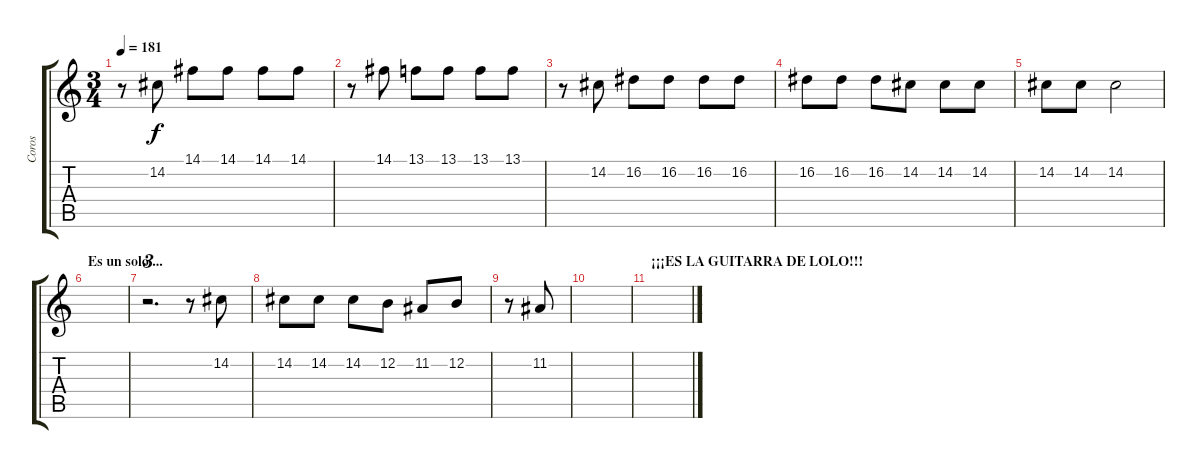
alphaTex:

\track ("Coros" "Coros") {instrument voiceoohs}
\staff {score tabs}
\tuning (E4 B3 G3 D3 A2 E2) {hide}
\ts (3 4)
\tempo 181
\clef g2
\ks c
r.8{dy f} 14.2.8 14.1.8 14.1.8 14.1.8 14.1.8 |
r.8 14.1.8 13.1.8 13.1.8 13.1.8 13.1.8 |
r.8 14.2.8 16.2.8 16.2.8 16.2.8 16.2.8 |
16.2.8 16.2.8 16.2.8 14.2.8 14.2.8 14.2.8 |
14.2.8 14.2.8 14.2.2 |
\section ("" "Es un solo....")
|
r.2{d tu (3 2)} r.8 14.2.8 |
14.2.8 14.2.8 14.2.8 12.2.8 11.2.8 12.2.8 |
r.8 11.2.8 |
|
\section ("" "¡¡¡ES LA GUITARRA DE LOLO!!!")
